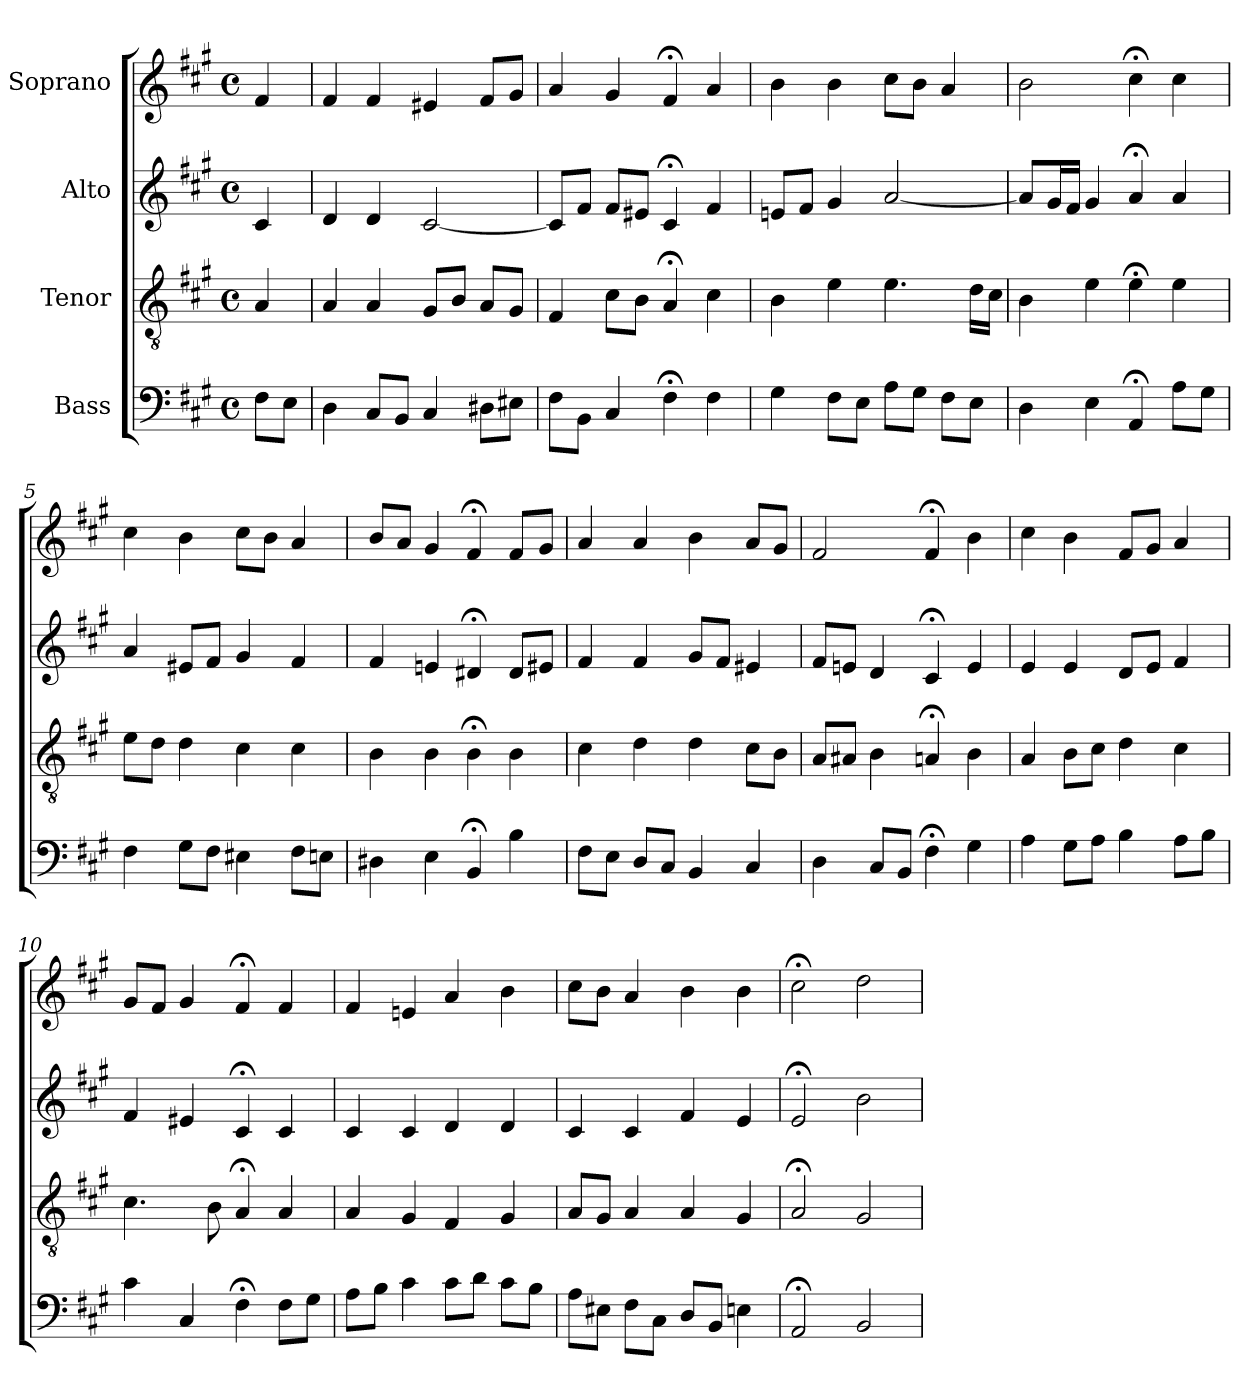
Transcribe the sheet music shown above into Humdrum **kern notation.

**kern	**kern	**kern	**kern
*part4	*part3	*part2	*part1
*staff4	*staff3	*staff2	*staff1
*I"Bass	*I"Tenor	*I"Alto	*I"Soprano
*clefF4	*clefGv2	*clefG2	*clefG2
*k[f#c#g#]	*k[f#c#g#]	*k[f#c#g#]	*k[f#c#g#]
*M4/4	*M4/4	*M4/4	*M4/4
*met(c)	*met(c)	*met(c)	*met(c)
=	=	=	=
8F#L	4A	4c#	4f#
8EJ	.	.	.
=1	=1	=1	=1
4D	4A	4d	4f#
8C#L	4A	4d	4f#
8BBJ	.	.	.
4C#	8G#L	[2c#	4e#X
.	8BJ	.	.
8D#XL	8AL	.	8f#L
8E#XJ	8G#J	.	8g#J
=2	=2	=2	=2
8F#L	4F#	8c#L]	4a
8BBJ	.	8f#J	.
4C#	8c#L	8f#L	4g#
.	8BJ	8e#XJ	.
4F#;<	4A;<	4c#;<	4f#;<
4F#	4c#	4f#	4a
=3	=3	=3	=3
4G#	4B	8enL	4b
.	.	8f#J	.
8F#L	4e	4g#	4b
8EJ	.	.	.
8AL	4.e	[2a	8cc#L
8G#J	.	.	8bJ
8F#L	.	.	4a
8EJ	16dLL	.	.
.	16c#JJ	.	.
=4	=4	=4	=4
4D	4B	8aL]	2b
.	.	16g#L	.
.	.	16f#JJ	.
4E	4e	4g#	.
4AA;<	4e;<	4a;<	4cc#;<
8AL	4e	4a	4cc#
8G#J	.	.	.
=5	=5	=5	=5
4F#	8eL	4a	4cc#
.	8dJ	.	.
8G#L	4d	8e#XL	4b
8F#J	.	8f#J	.
4E#X	4c#	4g#	8cc#L
.	.	.	8bJ
8F#L	4c#	4f#	4a
8EnJ	.	.	.
=6	=6	=6	=6
4D#X	4B	4f#	8bL
.	.	.	8aJ
4E	4B	4en	4g#
4BB;<	4B;<	4d#X;<	4f#;<
4B	4B	8d#L	8f#L
.	.	8e#XJ	8g#J
=7	=7	=7	=7
8F#L	4c#	4f#	4a
8EJ	.	.	.
8DL	4d	4f#	4a
8C#J	.	.	.
4BB	4d	8g#L	4b
.	.	8f#J	.
4C#	8c#L	4e#X	8aL
.	8BJ	.	8g#J
=8	=8	=8	=8
4D	8AL	8f#L	2f#
.	8A#XJ	8enJ	.
8C#L	4B	4d	.
8BBJ	.	.	.
4F#;<	4An;<	4c#;<	4f#;<
4G#	4B	4e	4b
=9	=9	=9	=9
4A	4A	4e	4cc#
8G#L	8BL	4e	4b
8AJ	8c#J	.	.
4B	4d	8dL	8f#L
.	.	8eJ	8g#J
8AL	4c#	4f#	4a
8BJ	.	.	.
=10	=10	=10	=10
4c#	4.c#	4f#	8g#L
.	.	.	8f#J
4C#	.	4e#X	4g#
.	8B	.	.
4F#;<	4A;<	4c#;<	4f#;<
8F#L	4A	4c#	4f#
8G#J	.	.	.
=11	=11	=11	=11
8AL	4A	4c#	4f#
8BJ	.	.	.
4c#	4G#	4c#	4en
8c#L	4F#	4d	4a
8dJ	.	.	.
8c#L	4G#	4d	4b
8BJ	.	.	.
=12	=12	=12	=12
8AL	8AL	4c#	8cc#L
8E#XJ	8G#J	.	8bJ
8F#L	4A	4c#	4a
8C#J	.	.	.
8DL	4A	4f#	4b
8BBJ	.	.	.
4En	4G#	4e	4b
=13	=13	=13	=13
2AA;<	2A;<	2e;<	2cc#;<
2BB	2G#	2b	2dd
=	=	=	=
*-	*-	*-	*-
